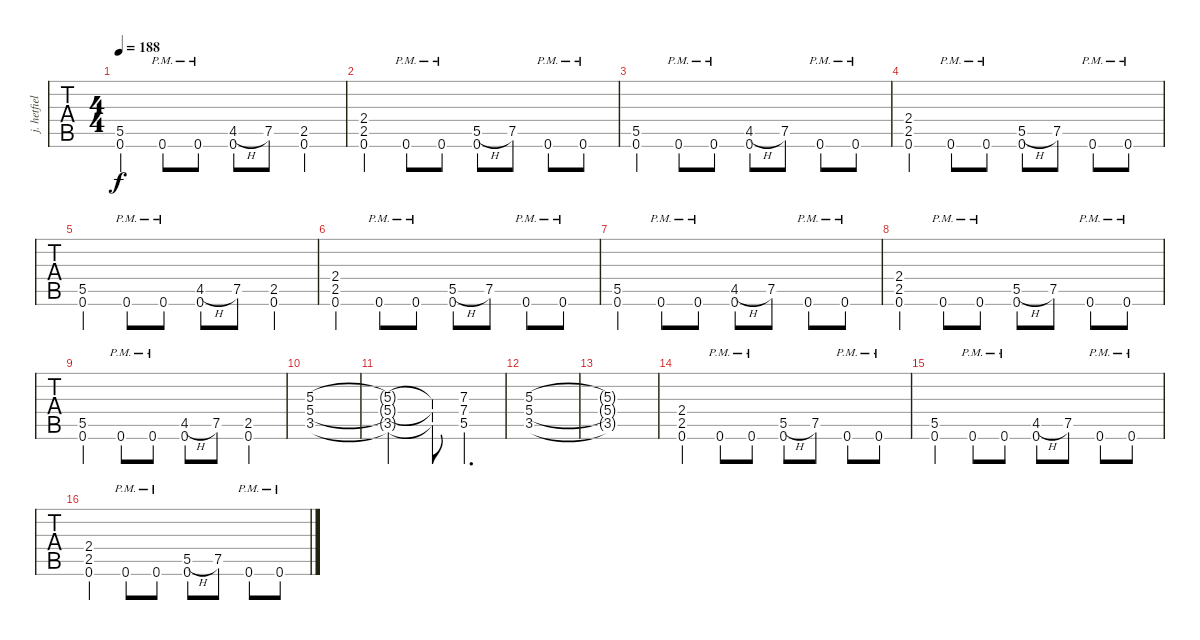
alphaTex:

\track ("j. hetfield - rhythm guitar" "j. hetfiel") {instrument distortionguitar}
\staff {tabs}
\tuning (E4 B3 G3 D3 A2 E2) {hide}
\ts (4 4)
\tempo 188
\clef g2
\ks c
(5.5 0.6).4{dy f} 0.6{pm}.8 0.6{pm}.8 (4.5{h} 0.6).8 7.5.8 (2.5 0.6).4 |
(2.4 2.5 0.6).4 0.6{pm}.8 0.6{pm}.8 (5.5{h} 0.6).8 7.5.8 0.6{pm}.8 0.6{pm}.8 |
(5.5 0.6).4 0.6{pm}.8 0.6{pm}.8 (4.5{h} 0.6).8 7.5.8 0.6{pm}.8 0.6{pm}.8 |
(2.4 2.5 0.6).4 0.6{pm}.8 0.6{pm}.8 (5.5{h} 0.6).8 7.5.8 0.6{pm}.8 0.6{pm}.8 |
(5.5 0.6).4 0.6{pm}.8 0.6{pm}.8 (4.5{h} 0.6).8 7.5.8 (2.5 0.6).4 |
(2.4 2.5 0.6).4 0.6{pm}.8 0.6{pm}.8 (5.5{h} 0.6).8 7.5.8 0.6{pm}.8 0.6{pm}.8 |
(5.5 0.6).4 0.6{pm}.8 0.6{pm}.8 (4.5{h} 0.6).8 7.5.8 0.6{pm}.8 0.6{pm}.8 |
(2.4 2.5 0.6).4 0.6{pm}.8 0.6{pm}.8 (5.5{h} 0.6).8 7.5.8 0.6{pm}.8 0.6{pm}.8 |
(5.5 0.6).4 0.6{pm}.8 0.6{pm}.8 (4.5{h} 0.6).8 7.5.8 (2.5 0.6).4 |
(5.3 5.4 3.5).1 |
(5.3{t} 5.4{t} 3.5{t}).2 (5.3{t} 5.4{t} 3.5{t}).8 (7.3 7.4 5.5).4{d} |
(5.3 5.4 3.5).1 |
(5.3{t} 5.4{t} 3.5{t}).1 |
(2.4 2.5 0.6).4 0.6{pm}.8 0.6{pm}.8 (5.5{h} 0.6).8 7.5.8 0.6{pm}.8 0.6{pm}.8 |
(5.5 0.6).4 0.6{pm}.8 0.6{pm}.8 (4.5{h} 0.6).8 7.5.8 0.6{pm}.8 0.6{pm}.8 |
(2.4 2.5 0.6).4 0.6{pm}.8 0.6{pm}.8 (5.5{h} 0.6).8 7.5.8 0.6{pm}.8 0.6{pm}.8
